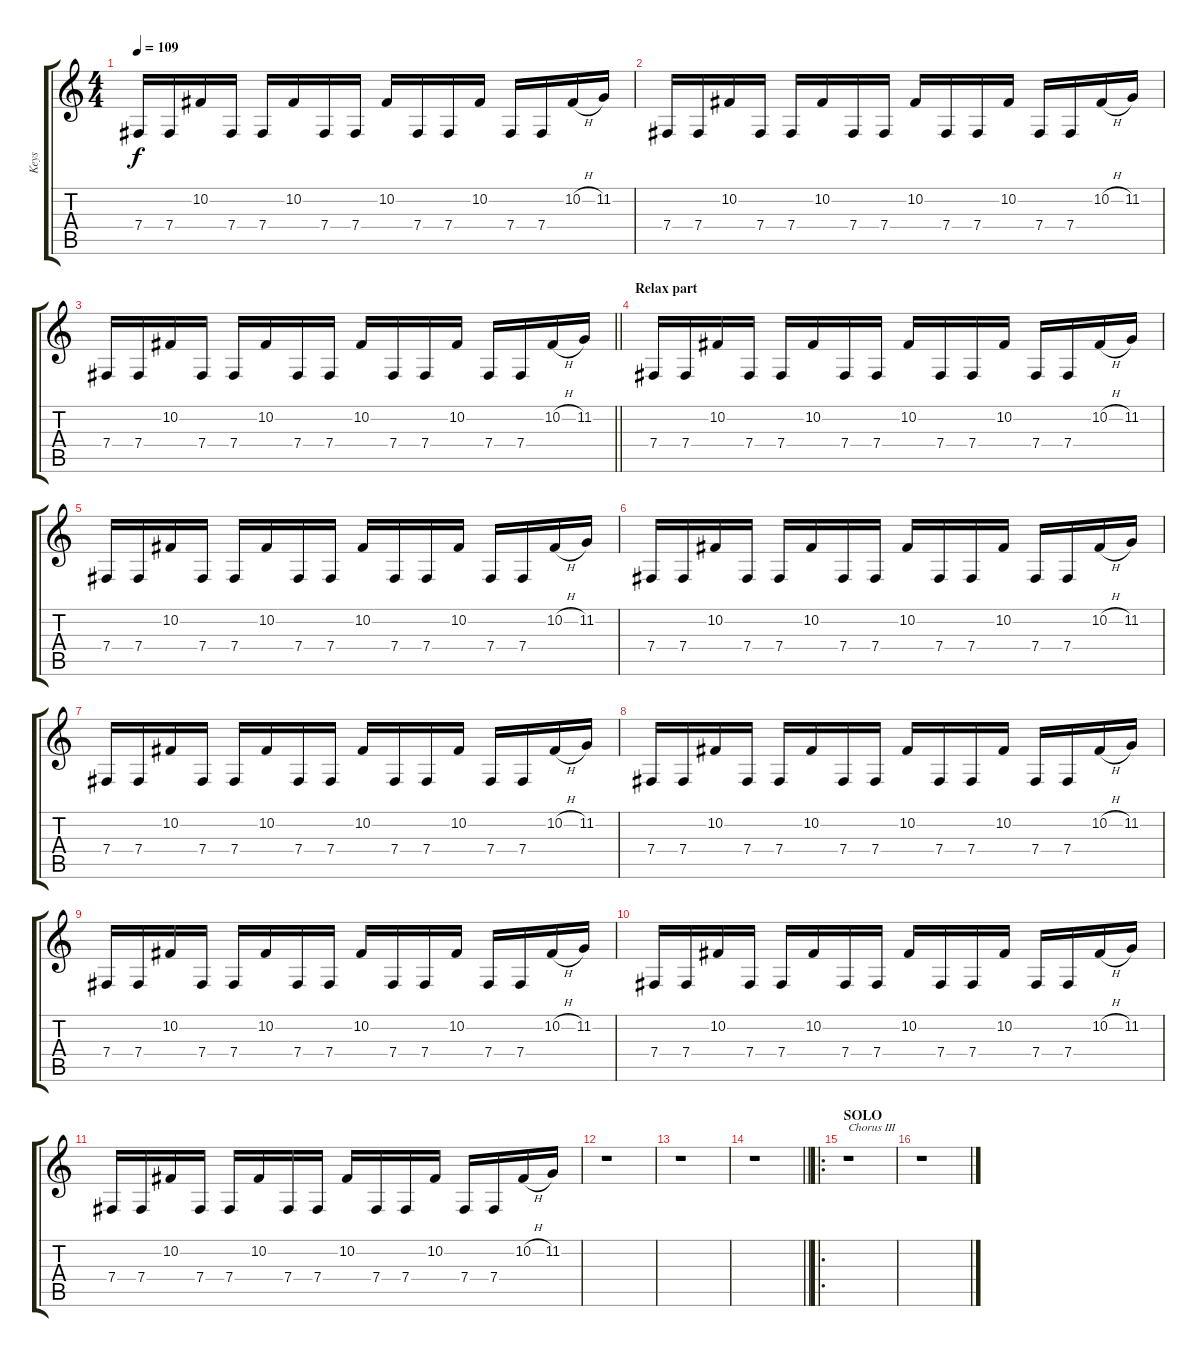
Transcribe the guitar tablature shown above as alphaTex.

\track ("Keys" "Keys") {instrument pad3polysynth}
\staff {score tabs}
\tuning (Db4 Ab3 E3 B2 Gb2 Db2) {hide}
\ts (4 4)
\tempo 109
\clef g2
\ks c
7.4.16{dy f} 7.4.16 10.2.16 7.4.16 7.4.16 10.2.16 7.4.16 7.4.16 10.2.16 7.4.16 7.4.16 10.2.16 7.4.16 7.4.16 10.2{h}.16 11.2.16 |
7.4.16 7.4.16 10.2.16 7.4.16 7.4.16 10.2.16 7.4.16 7.4.16 10.2.16 7.4.16 7.4.16 10.2.16 7.4.16 7.4.16 10.2{h}.16 11.2.16 |
\barLineRight lightlight
7.4.16 7.4.16 10.2.16 7.4.16 7.4.16 10.2.16 7.4.16 7.4.16 10.2.16 7.4.16 7.4.16 10.2.16 7.4.16 7.4.16 10.2{h}.16 11.2.16 |
\section ("" "Relax part")
7.4.16 7.4.16 10.2.16 7.4.16 7.4.16 10.2.16 7.4.16 7.4.16 10.2.16 7.4.16 7.4.16 10.2.16 7.4.16 7.4.16 10.2{h}.16 11.2.16 |
7.4.16 7.4.16 10.2.16 7.4.16 7.4.16 10.2.16 7.4.16 7.4.16 10.2.16 7.4.16 7.4.16 10.2.16 7.4.16 7.4.16 10.2{h}.16 11.2.16 |
7.4.16 7.4.16 10.2.16 7.4.16 7.4.16 10.2.16 7.4.16 7.4.16 10.2.16 7.4.16 7.4.16 10.2.16 7.4.16 7.4.16 10.2{h}.16 11.2.16 |
7.4.16 7.4.16 10.2.16 7.4.16 7.4.16 10.2.16 7.4.16 7.4.16 10.2.16 7.4.16 7.4.16 10.2.16 7.4.16 7.4.16 10.2{h}.16 11.2.16 |
7.4.16 7.4.16 10.2.16 7.4.16 7.4.16 10.2.16 7.4.16 7.4.16 10.2.16 7.4.16 7.4.16 10.2.16 7.4.16 7.4.16 10.2{h}.16 11.2.16 |
7.4.16 7.4.16 10.2.16 7.4.16 7.4.16 10.2.16 7.4.16 7.4.16 10.2.16 7.4.16 7.4.16 10.2.16 7.4.16 7.4.16 10.2{h}.16 11.2.16 |
7.4.16 7.4.16 10.2.16 7.4.16 7.4.16 10.2.16 7.4.16 7.4.16 10.2.16 7.4.16 7.4.16 10.2.16 7.4.16 7.4.16 10.2{h}.16 11.2.16 |
7.4.16 7.4.16 10.2.16 7.4.16 7.4.16 10.2.16 7.4.16 7.4.16 10.2.16 7.4.16 7.4.16 10.2.16 7.4.16 7.4.16 10.2{h}.16 11.2.16 |
r.1 |
r.1 |
\barLineRight lightlight
r.1 |
\ro
\section ("" "SOLO")
r.1{txt "Chorus III"} |
r.1
